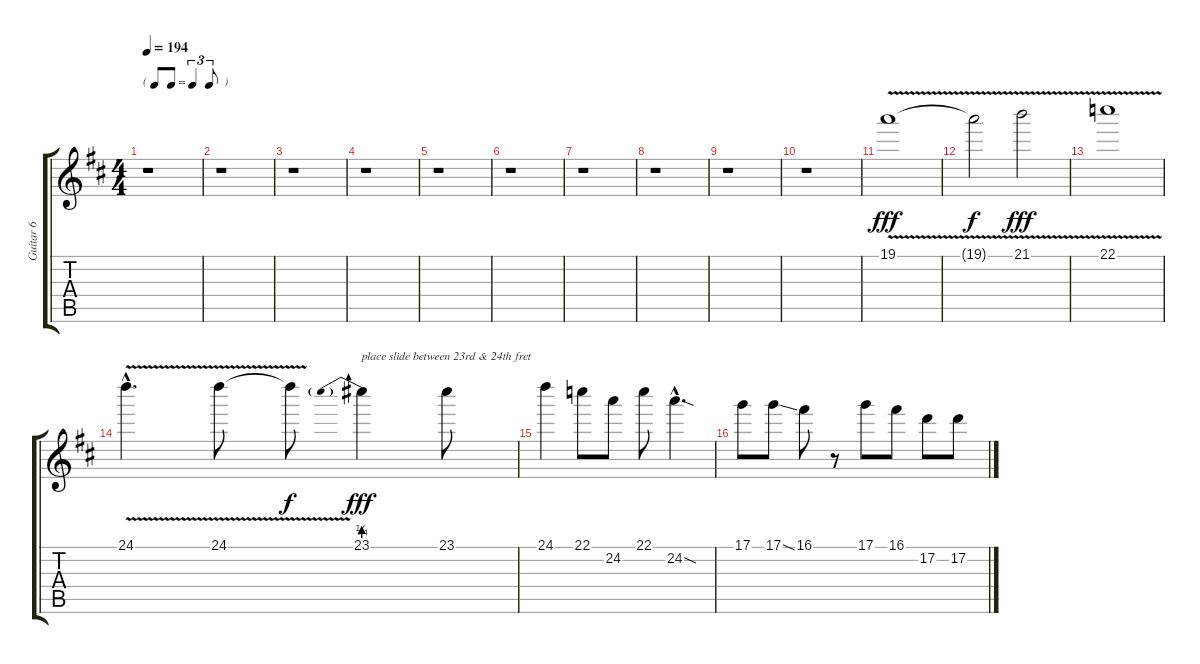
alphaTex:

\track ("Guitar 6" "Guitar 6") {instrument overdrivenguitar}
\staff {score tabs}
\tuning (D4 A3 Gb3 D3 A2 D2) {hide}
\ts (4 4)
\tf triplet8th
\tempo 194
\clef g2
\ks d
r.1{dy f} |
r.1 |
r.1 |
r.1 |
r.1 |
r.1 |
r.1 |
r.1 |
r.1 |
r.1 |
19.1{v}.1{dy fff} |
19.1{t}.2{dy f} 21.1{v}.2{dy fff} |
22.1{v}.1 |
24.1{v hac}.4{d} 24.1{v}.8 24.1{t}.8{dy f} 23.1{be (prebend 0 1 60 1)}.4{txt "place slide between 23rd & 24th fret" dy fff} 23.1.8 |
24.1.4 22.1.8 24.2.8 22.1.8 24.2{sod hac}.4{d} |
17.1.8 17.1{ss}.8 16.1.8 r.8 17.1.8 16.1.8 17.2.8 17.2.8
